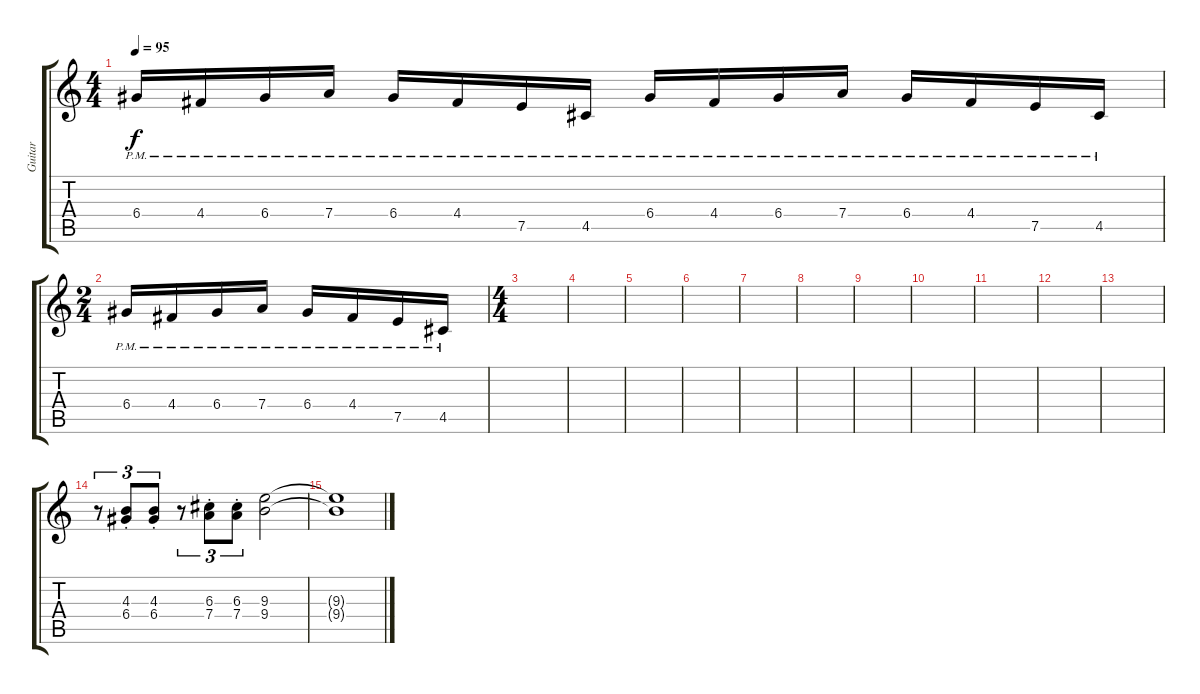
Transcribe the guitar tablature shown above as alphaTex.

\track ("Guitar" "Guitar") {instrument overdrivenguitar}
\staff {score tabs}
\tuning (E4 B3 G3 D3 A2 E2) {hide}
\ts (4 4)
\tempo 95
\clef g2
\ks c
6.4{pm}.16{dy f instrument electricguitarmuted} 4.4{pm}.16 6.4{pm}.16 7.4{pm}.16 6.4{pm}.16 4.4{pm}.16 7.5{pm}.16 4.5{pm}.16 6.4{pm}.16{instrument electricguitarmuted} 4.4{pm}.16 6.4{pm}.16 7.4{pm}.16 6.4{pm}.16 4.4{pm}.16 7.5{pm}.16 4.5{pm}.16 |
\ts (2 4)
6.4{pm}.16{instrument electricguitarmuted} 4.4{pm}.16 6.4{pm}.16 7.4{pm}.16 6.4{pm}.16 4.4{pm}.16 7.5{pm}.16 4.5{pm}.16 |
\ts (4 4)
|
|
|
|
|
|
|
|
|
|
|
r.8{tu (3 2) instrument electricguitarjazz} (4.3{st} 6.4{st}).8{tu (3 2)} (4.3{st} 6.4{st}).8{tu (3 2)} r.8{tu (3 2)} (6.3{st} 7.4{st}).8{tu (3 2)} (6.3{st} 7.4{st}).8{tu (3 2)} (9.3 9.4).2 |
(9.3{t} 9.4{t}).1
